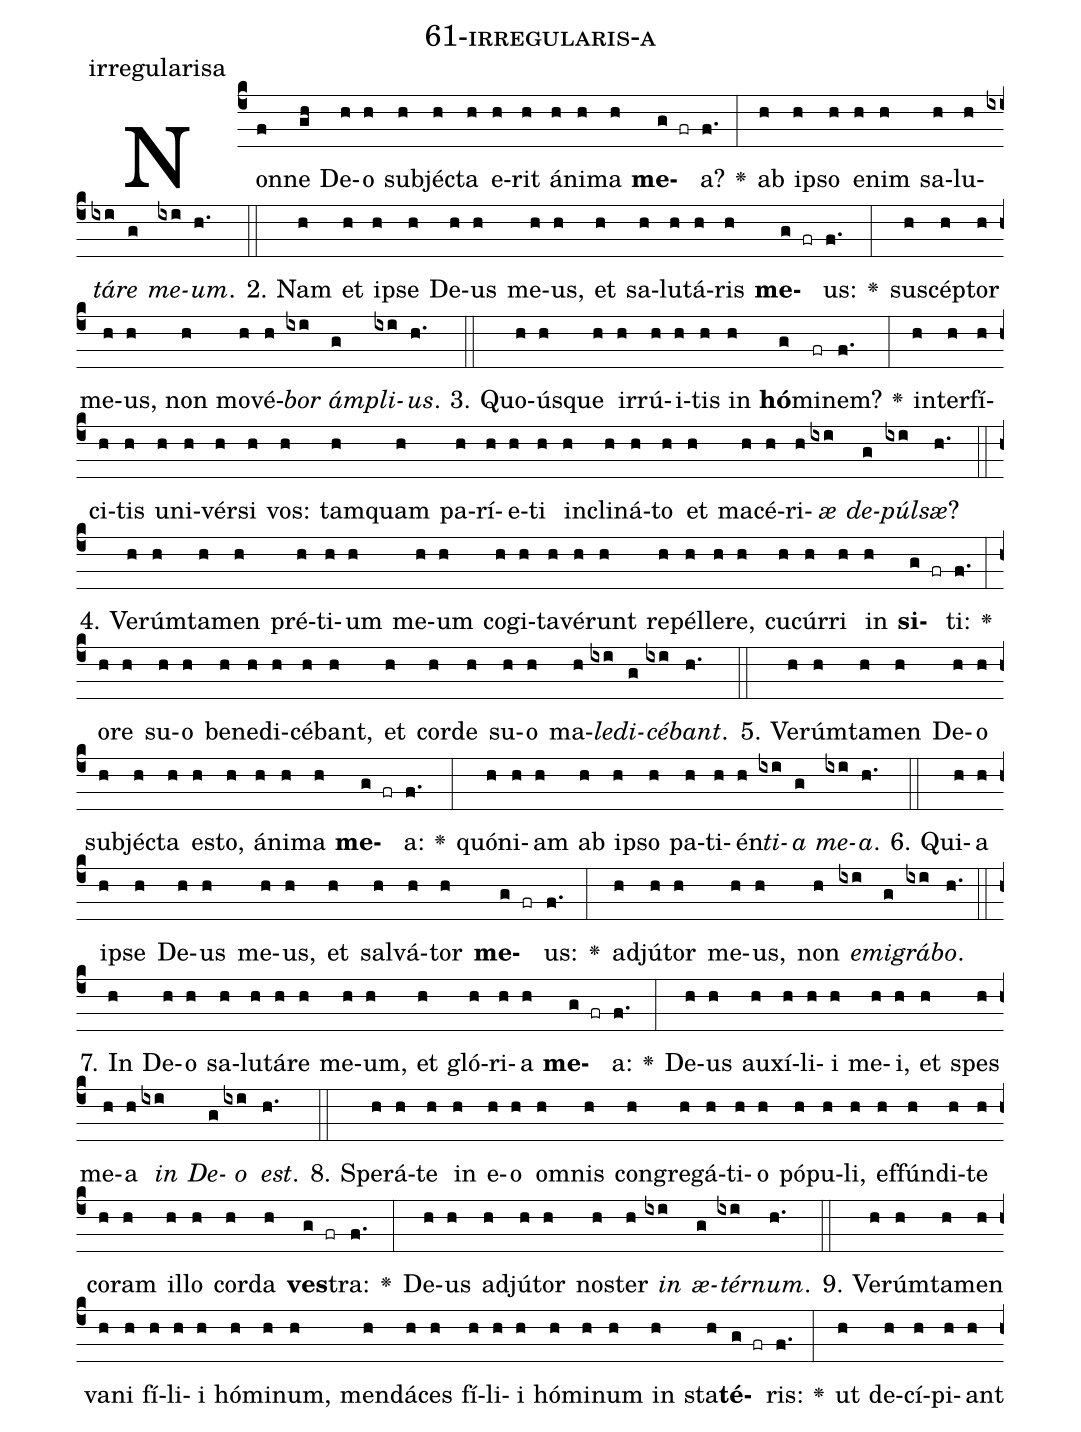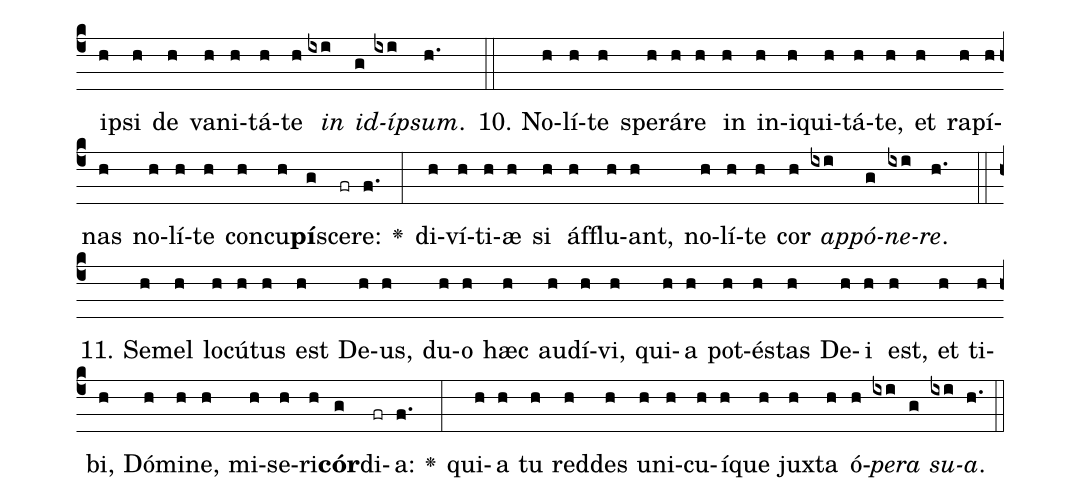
name: 61-irregularis-a;
annotation: irregularisa;
%%
(c4)Non(f)ne(gh) De(h)o(h) sub(h)jéc(h)ta(h) e(h)rit(h) á(h)ni(h)ma(h) <b>me</b>(g fr)a?(f.) <v>\greheightstar</v>(:) ab(h) ip(h)so(h) e(h)nim(h) sa(h)lu(h)<i>tá</i>(ixi)<i>re</i>(g) <i>me</i>(ixi)<i>um</i>.(h.) (::)
2. Nam(h) et(h) ip(h)se(h) De(h)us(h) me(h)us,(h) et(h) sa(h)lu(h)tá(h)ris(h) <b>me</b>(g fr)us:(f.) <v>\greheightstar</v>(:) su(h)scép(h)tor(h) me(h)us,(h) non(h) mo(h)vé(h)<i>bor</i>(ixi) <i>ám</i>(g)<i>pli</i>(ixi)<i>us</i>.(h.) (::)
3. Quo(h)ús(h)que(h) ir(h)rú(h)i(h)tis(h) in(h) <b>hó</b>(g)mi(fr)nem?(f.) <v>\greheightstar</v>(:) in(h)ter(h)fí(h)ci(h)tis(h) u(h)ni(h)vér(h)si(h) vos:(h) tam(h)quam(h) pa(h)rí(h)e(h)ti(h) in(h)cli(h)ná(h)to(h) et(h) ma(h)cé(h)ri(h)<i>æ</i>(ixi) <i>de</i>(g)<i>púl</i>(ixi)<i>sæ</i>?(h.) (::)
4. Ve(h)rúm(h)ta(h)men(h) pré(h)ti(h)um(h) me(h)um(h) co(h)gi(h)ta(h)vé(h)runt(h) re(h)pél(h)le(h)re,(h) cu(h)cúr(h)ri(h) in(h) <b>si</b>(g fr)ti:(f.) <v>\greheightstar</v>(:) o(h)re(h) su(h)o(h) be(h)ne(h)di(h)cé(h)bant,(h) et(h) cor(h)de(h) su(h)o(h) ma(h)<i>le</i>(ixi)<i>di</i>(g)<i>cé</i>(ixi)<i>bant</i>.(h.) (::)
5. Ve(h)rúm(h)ta(h)men(h) De(h)o(h) sub(h)jéc(h)ta(h) es(h)to,(h) á(h)ni(h)ma(h) <b>me</b>(g fr)a:(f.) <v>\greheightstar</v>(:) quón(h)i(h)am(h) ab(h) ip(h)so(h) pa(h)ti(h)én(h)<i>ti</i>(ixi)<i>a</i>(g) <i>me</i>(ixi)<i>a</i>.(h.) (::)
6. Qui(h)a(h) ip(h)se(h) De(h)us(h) me(h)us,(h) et(h) sal(h)vá(h)tor(h) <b>me</b>(g fr)us:(f.) <v>\greheightstar</v>(:) ad(h)jú(h)tor(h) me(h)us,(h) non(h) <i>e</i>(ixi)<i>mi</i>(g)<i>grá</i>(ixi)<i>bo</i>.(h.) (::)
7. In(h) De(h)o(h) sa(h)lu(h)tá(h)re(h) me(h)um,(h) et(h) gló(h)ri(h)a(h) <b>me</b>(g fr)a:(f.) <v>\greheightstar</v>(:) De(h)us(h) au(h)xí(h)li(h)i(h) me(h)i,(h) et(h) spes(h) me(h)a(h) <i>in</i>(ixi) <i>De</i>(g)<i>o</i>(ixi) <i>est</i>.(h.) (::)
8. Spe(h)rá(h)te(h) in(h) e(h)o(h) om(h)nis(h) con(h)gre(h)gá(h)ti(h)o(h) pó(h)pu(h)li,(h) ef(h)fún(h)di(h)te(h) co(h)ram(h) il(h)lo(h) cor(h)da(h) <b>ves</b>(g fr)tra:(f.) <v>\greheightstar</v>(:) De(h)us(h) ad(h)jú(h)tor(h) nos(h)ter(h) <i>in</i>(ixi) <i>æ</i>(g)<i>tér</i>(ixi)<i>num</i>.(h.) (::)
9. Ve(h)rúm(h)ta(h)men(h) va(h)ni(h) fí(h)li(h)i(h) hó(h)mi(h)num,(h) men(h)dá(h)ces(h) fí(h)li(h)i(h) hó(h)mi(h)num(h) in(h) sta(h)<b>té</b>(g fr)ris:(f.) <v>\greheightstar</v>(:) ut(h) de(h)cí(h)pi(h)ant(h) ip(h)si(h) de(h) va(h)ni(h)tá(h)te(h) <i>in</i>(ixi) <i>id</i>(g)<i>íp</i>(ixi)<i>sum</i>.(h.) (::)
10. No(h)lí(h)te(h) spe(h)rá(h)re(h) in(h) in(h)i(h)qui(h)tá(h)te,(h) et(h) ra(h)pí(h)nas(h) no(h)lí(h)te(h) con(h)cu(h)<b>pí</b>(g)sce(fr)re:(f.) <v>\greheightstar</v>(:) di(h)ví(h)ti(h)æ(h) si(h) áf(h)flu(h)ant,(h) no(h)lí(h)te(h) cor(h) <i>ap</i>(ixi)<i>pó</i>(g)<i>ne</i>(ixi)<i>re</i>.(h.) (::)
11. Se(h)mel(h) lo(h)cú(h)tus(h) est(h) De(h)us,(h) du(h)o(h) hæc(h) au(h)dí(h)vi,(h) qui(h)a(h) pot(h)és(h)tas(h) De(h)i(h) est,(h) et(h) ti(h)bi,(h) Dó(h)mi(h)ne,(h) mi(h)se(h)ri(h)<b>cór</b>(g)di(fr)a:(f.) <v>\greheightstar</v>(:) qui(h)a(h) tu(h) red(h)des(h) u(h)ni(h)cu(h)í(h)que(h) jux(h)ta(h) ó(h)<i>pe</i>(ixi)<i>ra</i>(g) <i>su</i>(ixi)<i>a</i>.(h.) (::)
